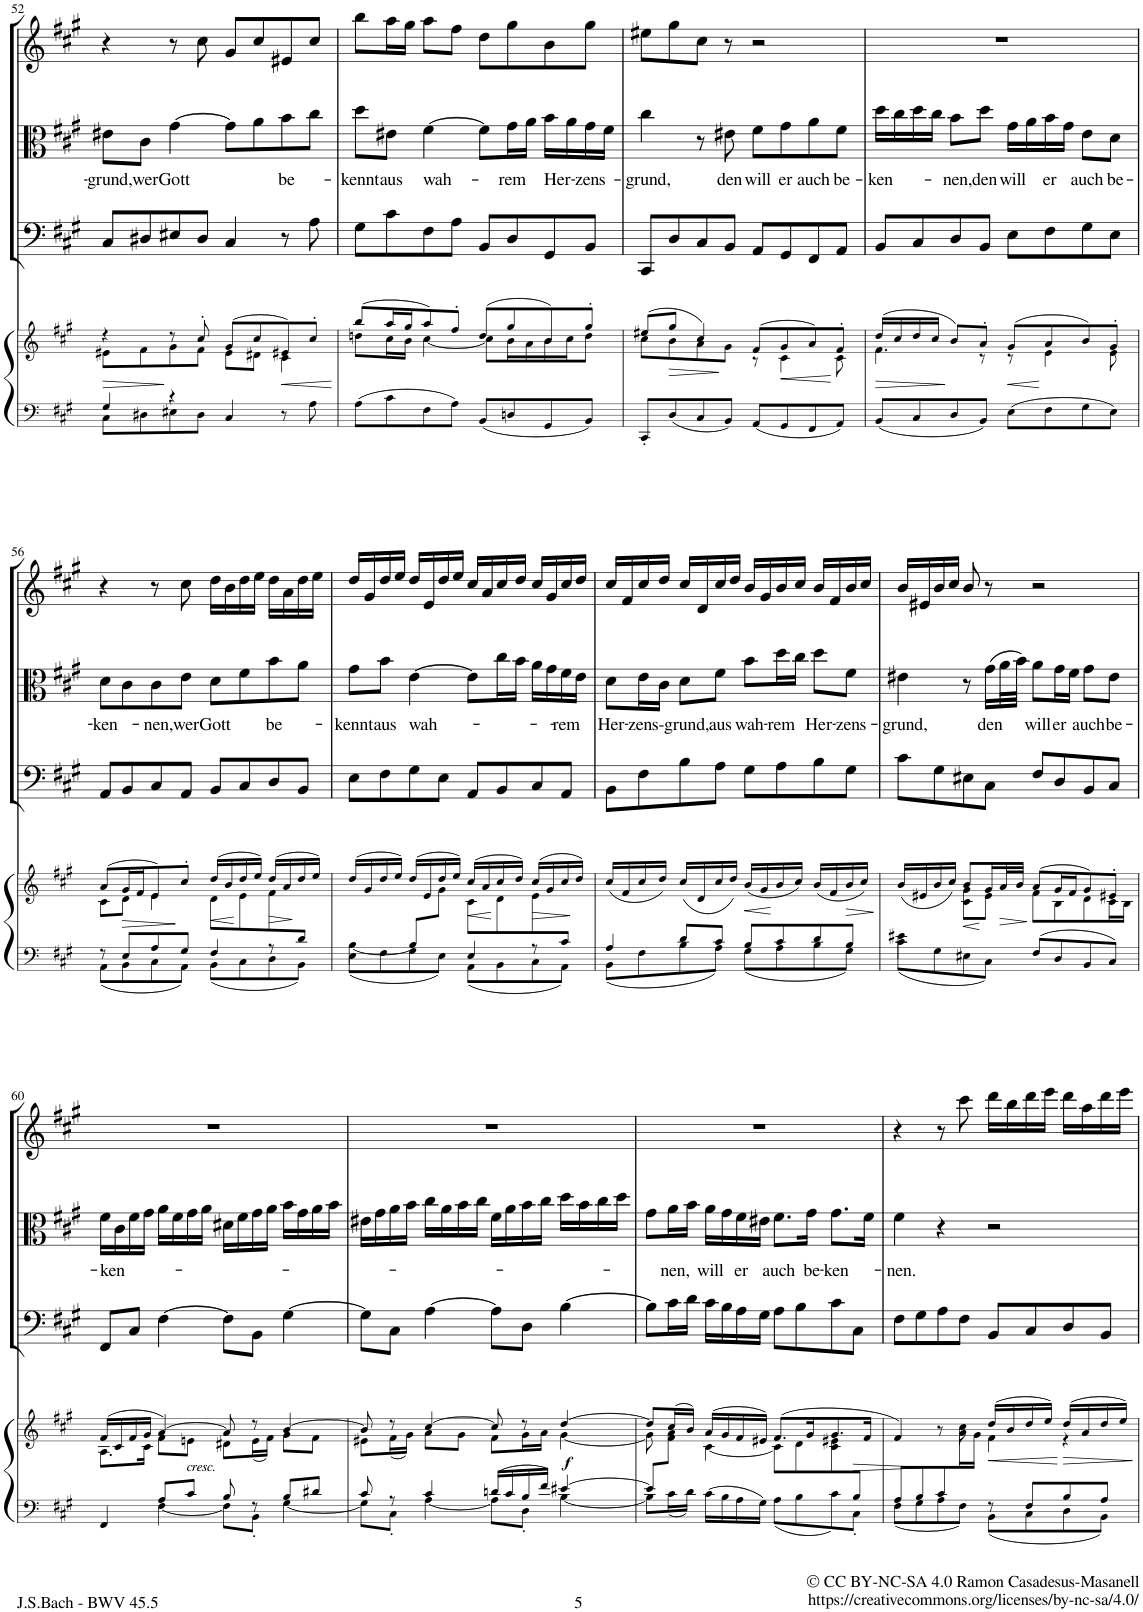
**kern	**kern	**dynam	**kern	**kern	**text	**kern
*part4	*part4	*part4	*part3	*part2	*part2	*part1
*staff5	*staff4	*staff4/5	*staff3	*staff2	*staff2	*staff1
*I"Piano reduction	*	*	*I"Continuo	*I"Alto	*	*I"Flauto traverso
*I'Pno	*	*	*	*	*	*I'Fl
!!LO:PB:g=z
*clefF4	*clefG2	*	*clefF4	*clefC3	*	*clefG2
*k[f#c#g#]	*k[f#c#g#]	*	*k[f#c#g#]	*k[f#c#g#]	*	*k[f#c#g#]
*M4/4	*M4/4	*	*M4/4	*M4/4	*	*M4/4
*met(c)	*met(c)	*	*met(c)	*met(c)	*	*met(c)
=52	=52	=52	=52	=52	=52	=52
*^	*	*	*	*	*	*
!	!	!	!LO:HP:b	!	!	!LO:LY:b	!
*	*	*^	*	*	*	*	*
4G#/	8C#\L	4r	8e#X\L	>	8C#/L	8e#X\L	grund,	4r
!	!	!	!	!	!	!	!LO:LY:b	!
.	8D#X\	.	8f#\	.	8D#X/	8c#\J	wer	.
!	!	!	!	!	!	!	!LO:LY:b	!
4r	8E#X\	8r	8g#\	.	8E#X/	[4g#\	Gott	8r
.	8D#\J	8cc#'/	8f#\J	.	8D#/J	.	.	8cc#\
4C#/	4ryy	(8g#/L	8e#\L	.	4C#/	8g#\L]	.	8g#/L
.	.	8cc#/	8d#X\J	.	.	8a\	.	8cc#/
!	!	!	!	!LO:HP:b	!	!	!LO:LY:b	!
8r	8ryy	8e#X/)	4c#\	<	8r	8b\	be	8e#X/
8ryy	8A\	8cc#'/J	.	.	8A\	8cc#\J	.	8cc#/J
*v	*v	*	*	*	*	*	*	*
*	*v	*v	*	*	*	*	*
.	.	]	.	.	.	.
=53	=53	=53	=53	=53	=53	=53
*	*^	*	*	*	*	*
!	!	!	!	!	!	!LO:LY:b	!
8A\L	(8bb/L	8ddn\L	.	8G#\L	8dd\L	kennt	8bb\L
!	!	!	!	!	!	!LO:LY:b	!
8c#\	16aa/L	16cc#\L	.	8c#\	8e#X\J	aus	16aa\L
.	16gg#/J	16b\JJ	.	.	.	.	16gg#\JJ
!	!	!	!	!	!	!LO:LY:b	!
8F#\	8aa/)	[4cc#\	.	8F#\	[4f#\	wah-	8aa\L
8A\J	8ff#'/J	.	.	8A\J	.	.	8ff#\J
8BB/L	(8dd/L	8cc#\L]	.	8BB/L	8f#\L]	.	8dd\L
!	!	!	!	!	!	!LO:LY:b	!
8Dn/	8gg#/	16b\L	.	8D/	16g#\L	rem	8gg#\
.	.	16a\	.	.	16a\JJ	.	.
!	!	!	!	!	!	!LO:LY:b	!
8GG#/	8b/)	16b\	.	8GG#/	16b\LL	Her-	8b\
.	.	16cc#\J	.	.	16a\	.	.
!	!	!	!	!	!	!LO:LY:b	!
8BB/J	8gg#'/J	8dd\J	.	8BB/J	16g#\	zens	8gg#\J
.	.	.	.	.	16f#\JJ	.	.
=54	=54	=54	=54	=54	=54	=54	=54
!	!	!	!	!	!	!LO:LY:b	!
8CC#'/L	(8ee#X/L	8cc#\L	.	8CC#/L	4cc#\	grund,	8ee#X\L
!	!	!	!LO:HP:b	!	!	!	!
8D/	8gg#/J	8b\	>	8D/	.	.	8gg#\
8C#/	4cc#/)	8a\	.	8C#/	8r	.	8cc#\J
!	!	!	!	!	!	!LO:LY:b	!
8BB/J	.	8g#\J	[	8BB/J	8e#X\	den	8r
!	!	!	!	!	!	!LO:LY:b	!
8AA/L	(8f#/L	8r	.	8AA/L	8f#\L	will	2r
!	!	!	!LO:HP:b	!	!	!LO:LY:b	!
8GG#/	8g#/	4c#\	<	8GG#/	8g#\	er	.
!	!	!	!	!	!	!LO:LY:b	!
8FF#/	8a/)	.	.	8FF#/	8a\	auch	.
!	!	!	!	!	!	!LO:LY:b	!
8AA/J	8f#'/J	8c#\	[	8AA/J	8f#\J	be-	.
=55	=55	=55	=55	=55	=55	=55	=55
!	!	!	!LO:HP:b	!	!	!LO:LY:b	!
8BB/L	(16dd/LL	4.f#\	>	8BB/L	16dd\LL	ken	1r
.	16cc#/	.	.	.	16cc#\	.	.
8C#/	16dd/	.	.	8C#/	16dd\	.	.
.	16cc#/JJ	.	.	.	16cc#\JJ	.	.
!	!	!	!	!	!	!LO:LY:b	!
8D/	8b/L)	.	]	8D/	8b\L	nen,	.
!	!	!	!	!	!	!LO:LY:b	!
8BB/J	8a'/J	8r	.	8BB/J	8dd\J	den	.
!	!	!	!LO:HP:b	!	!	!LO:LY:b	!
8E\L	(8g#/L	8r	<	8E\L	16g#\LL	will	.
.	.	.	.	.	16a\	.	.
!	!	!	!	!	!	!LO:LY:b	!
8F#\	8a/	4e\	]	8F#\	16b\	er	.
.	.	.	.	.	16g#\JJ	.	.
!	!	!	!	!	!	!LO:LY:b	!
8G#\	8b/)	.	.	8G#\	8e\L	auch	.
!	!	!	!	!	!	!LO:LY:b	!
8E\J	8g#'/J	8e\	.	8E\J	8d\J	be-	.
!!LO:LB:g=z
=56	=56	=56	=56	=56	=56	=56	=56
*^	*	*	*	*	*	*	*
*	*^	*	*	*	*	*	*	*
!	!	!	!	!	!	!	!	!LO:LY:b	!
2..ryy	8r	8AA\L	(8a/L	8c#\L	.	8AA/L	8d\L	ken	4r
!	!	!	!	!	!LO:HP:b	!	!	!	!
.	8E/L	8BB\	16g#/L	8d\J	>	8BB/	8c#\	.	.
.	.	.	16f#/J	.	.	.	.	.	.
!	!	!	!	!	!	!	!	!LO:LY:b	!
.	8A/	8C#\	8e/)	4e\	.	8C#/	8c#\	nen,	8r
!	!	!	!	!	!	!	!	!LO:LY:b	!
.	8G#/J	8AA\J	8cc#'/J	.	[	8AA/J	8e\J	wer	8cc#\
!	!	!	!	!	!LO:HP:b	!	!	!LO:LY:b	!
.	4F#/	8BB\L	(16dd/LL	8d\L	<	8BB/L	8d\L	Gott	16dd\LL
.	.	.	16b/	.	.	.	.	.	16b\
.	.	8C#\	16dd/	8e\	]	8C#/	8f#\	.	16dd\
.	.	.	16ee/JJ)	.	.	.	.	.	16ee\JJ
!	!	!	!	!	!LO:HP:b	!	!	!LO:LY:b	!
.	8r	8D\	(16dd/LL	8f#\	>	8D/	8b\	be	16dd\LL
.	.	.	16a/	.	.	.	.	.	16a\
8d/J	8ryy	8BB\J	16dd/	8ryy	[	8BB/J	8a\J	.	16dd\
.	.	.	16ee/JJ)	.	.	.	.	.	16ee\JJ
=57	=57	=57	=57	=57	=57	=57	=57	=57	=57
!	!	!	!	!	!	!	!	!LO:LY:b	!
[4B\	2ryy	8E\L	(16dd/LL	4.ryy	.	8E\L	8g#\L	kennt	16dd/LL
.	.	.	16g#/	.	.	.	.	.	16g#/
!	!	!	!	!	!	!	!	!LO:LY:b	!
.	.	8F#\	16dd/	.	.	8F#\	8b\J	aus	16dd/
.	.	.	16ee/JJ)	.	.	.	.	.	16ee/JJ
!	!	!	!	!	!	!	!	!LO:LY:b	!
8B/L]	.	8G#\	(16dd/LL	.	.	8G#\	[4e\	wah-	16dd/LL
.	.	.	16e/	.	.	.	.	.	16e/
2ryy	.	8E\J	16dd/	8g#\J	.	8E\J	.	.	16dd/
.	.	.	16ee/JJ)	.	.	.	.	.	16ee/JJ
!	!	!	!	!	!LO:HP:b	!	!	!	!
.	4E/	8AA\L	(16cc#/LL	8c#\L	<	8AA/L	8e\L]	.	16cc#/LL
.	.	.	16a/	.	.	.	.	.	16a/
.	.	8BB\	16cc#/	8d\	]	8BB/	16cc#\L	.	16cc#/
.	.	.	16dd/JJ)	.	.	.	16b\JJ	.	16dd/JJ
!	!	!	!	!	!LO:HP:b	!	!	!	!
.	8r	8C#\	(16cc#/LL	8e\	>	8C#/	16a\LL	.	16cc#/LL
.	.	.	16g#/	.	.	.	16g#\	.	16g#/
!	!	!	!	!	!	!	!	!LO:LY:b	!
8c#/J	8ryy	8AA\J	16cc#/	8ryy	.	8AA/J	16f#\	rem	16cc#/
.	.	.	16dd/JJ)	.	[	.	16e\JJ	.	16dd/JJ
*	*v	*v	*	*	*	*	*	*	*
*	*	*v	*v	*	*	*	*	*
=58	=58	=58	=58	=58	=58	=58	=58
!	!	!	!	!	!	!LO:LY:b	!
4A/	8BB\L	(16cc#/LL	.	8BB\L	8d\L	Her-	16cc#/LL
.	.	16f#/	.	.	.	.	16f#/
!	!	!	!	!	!	!LO:LY:b	!
.	8F#\	16cc#/	.	8F#\	16e\L	zens-	16cc#/
.	.	16dd/JJ)	.	.	16c#\JJ	.	16dd/JJ
!	!	!	!	!	!	!LO:LY:b	!
8d/L	8B\	(16cc#/LL	.	8B\	8d\L	grund,	16cc#/LL
.	.	16d/	.	.	.	.	16d/
!	!	!	!	!	!	!LO:LY:b	!
8c#/J	8A\J	16cc#/	.	8A\J	8f#\J	aus	16cc#/
.	.	16dd/JJ)	.	.	.	.	16dd/JJ
!	!	!	!LO:HP:b	!	!	!LO:LY:b	!
8B/L	8G#\L	(16b/LL	<	8G#\L	8b\L	wah-	16b/LL
.	.	16g#/	.	.	.	.	16g#/
!	!	!	!	!	!	!LO:LY:b	!
8c#/	8A\	16b/	]	8A\	16dd\L	rem	16b/
.	.	16cc#/JJ)	.	.	16cc#\JJ	.	16cc#/JJ
!	!	!	!	!	!	!LO:LY:b	!
8d/	8B\	(16b/LL	.	8B\	8dd\L	Her-	16b/LL
.	.	16f#/	.	.	.	.	16f#/
!	!	!	!LO:HP:b	!	!	!LO:LY:b	!
8B/J	8G#\J	16b/	>	8G#\J	8f#\J	zens-	16b/
.	.	16cc#/JJ)	.	.	.	.	16cc#/JJ
*v	*v	*	*	*	*	*	*
.	.	[	.	.	.	.
=59	=59	=59	=59	=59	=59	=59
*^	*^	*	*	*	*	*
!	!	!	!	!	!	!	!LO:LY:b	!
4e#X\	8c#\L	(<16b/LL	4ryy	.	8c#\L	4e#X\	grund,	16b/LL
.	.	16e#X/	.	.	.	.	.	16e#X/
.	8G#\	16b/	.	.	8G#\	.	.	16b/
.	.	16cc#/JJ)	.	.	.	.	.	16cc#/JJ
!	!	!	!	!LO:HP:b	!	!	!	!
2.ryy	8E#X\	8b/L	8c#\ 8g#\L	<	8E#X\	8r	.	8b/
!	!	!	!	!	!	!	!LO:LY:b	!
.	8C#\J	16g#/L	8e#\J	]	8C#\J	(16g#\LL	den	8r
!	!	!	!	!LO:HP:b	!	!	!	!
.	.	32a/L	.	>	.	32a\L	.	.
.	.	32b/JJJ	.	.	.	32b\JJJ)	.	.
!	!	!	!	!	!	!	!LO:LY:b	!
.	8F#/L	(8a/L	8f#\L	[	8F#/L	8a\L	will	2r
!	!	!	!	!	!	!	!LO:LY:b	!
.	8D/	16g#/L	8B\	.	8D/	16g#\L	er	.
.	.	16f#/J	.	.	.	16f#\JJ	.	.
!	!	!	!	!	!	!	!LO:LY:b	!
.	8BB/	8g#/)	8d\	.	8BB/	8g#\L	auch	.
!	!	!	!	!	!	!	!LO:LY:b	!
.	8C#/J	8e#X'/J	16c#\L	.	8C#/J	8e#\J	be-	.
.	.	.	16B\JJ	.	.	.	.	.
!!LO:LB:g=z
=60	=60	=60	=60	=60	=60	=60	=60	=60
!	!	!	!	!	!	!	!LO:LY:b	!
4FF#/	4ryy	(16f#/LL	8.A\L	.	8FF#/L	16f#\LL	ken-	1r
.	.	16c#/	.	.	.	16c#\	.	.
.	.	16f#/	.	.	8C#/J	16f#\	.	.
.	.	16g#/JJ	16c#\Jk	.	.	16g#\JJ	.	.
8A/L	[4F#\	[4a/)	8f#\L	.	[4F#\	16a\LL	.	.
.	.	.	.	.	.	16f#\	.	.
!	!	!	!LO:TX:b:i:t=cresc.	!	!	!	!	!
8c#/J	.	.	8en\J	.	.	16g#\	.	.
.	.	.	.	.	.	16a\JJ	.	.
8B/	8F#\L]	8a/]	8d#X\L	.	8F#\L]	16d#X\LL	.	.
.	.	.	.	.	.	16f#\	.	.
8r	8BB'\J	8r	(16e\L	.	8BB\J	16g#\	.	.
.	.	.	16f#\JJ)	.	.	16a\JJ	.	.
8B/L	[4G#\	[4b/	8g#\L	.	[4G#\	16b\LL	.	.
.	.	.	.	.	.	16g#\	.	.
8d#X/J	.	.	8f#\J	.	.	16a\	.	.
.	.	.	.	.	.	16b\JJ	.	.
=61	=61	=61	=61	=61	=61	=61	=61	=61
8c#/	8G#\L]	8b/]	8e#X\L	.	8G#\L]	16e#X\LL	.	1r
.	.	.	.	.	.	16g#\	.	.
8r	8C#'\J	8r	(16f#\L	.	8C#\J	16a\	.	.
.	.	.	16g#\JJ)	.	.	16b\JJ	.	.
4c#/	[4A\	[4cc#/	8a\L	.	[4A\	16cc#\LL	.	.
.	.	.	.	.	.	16a\	.	.
.	.	.	8g#\J	.	.	16b\	.	.
.	.	.	.	.	.	16cc#\JJ	.	.
16dn/LL	8A\L]	8cc#/]	8f#\L	.	8A\L]	16f#\LL	.	.
16c#/	.	.	.	.	.	16a\	.	.
16B/	8D'\J	8r	16g#\L	.	8D\J	16b\	.	.
16f#/JJ	.	.	16a\JJ	.	.	16cc#\JJ	.	.
!	!	!	!	!LO:DY:b	!	!	!	!
[4e#X/	[4B\	[4dd/	[4g#\	f	[4B\	16dd\LL	.	.
.	.	.	.	.	.	16b\	.	.
.	.	.	.	.	.	16cc#\	.	.
.	.	.	.	.	.	16dd\JJ	.	.
=62	=62	=62	=62	=62	=62	=62	=62	=62
*	*	*	*^	*	*	*	*	*
8e#/L]	8B\L]	8dd/L]	8ryy	8g#\]	.	8B\L]	8g#\L	.	1r
!	!	!	!	!	!	!	!	!LO:LY:b	!
2.ryy	16c#\L	(16cc#/L	8f#\ 8a\J	8ryy	.	16c#\L	16a\L	-nen,	.
.	16d\JJ	16b/JJ)	.	.	.	16d\JJ	16b\JJ	.	.
!	!	!	!	!	!	!	!	!LO:LY:b	!
.	16c#\LL	(16a/LL	[4c#\	4ryy	.	16c#\LL	16a\LL	will	.
.	16B\	16g#/	.	.	.	16B\	16g#\	.	.
!	!	!	!	!	!	!	!	!LO:LY:b	!
.	16A\	16f#/	.	.	.	16A\	16f#\	er	.
.	16G#\JJ	16e#X/JJ)	.	.	.	16G#\JJ	16e#X\JJ	.	.
!	!	!	!	!	!	!	!	!LO:LY:b	!
.	8A\L	(8.f#/L	8c#\L]	2ryy	.	8A\L	8.f#\L	auch	.
.	8B\	.	8d\	.	.	8B\	.	.	.
!	!	!	!	!	!	!	!	!LO:LY:b	!
.	.	16g#/K	.	.	.	.	16g#\Jk	be-	.
!	!	!	!	!	!	!	!	!LO:LY:b	!
.	8c#\	8.g#/	8c#\ 8e#X\	.	.	8c#\	8.g#\L	ken	.
!	!	!	!	!	!LO:HP:b=2	!	!	!	!
8B/J	8C#'<\J	.	8ryy	.	>	8C#\J	.	.	.
.	.	16f#/Jk	.	.	.	.	16f#\Jk	.	.
=63	=63	=63	=63	=63	=63	=63	=63	=63	=63
!	!	!	!	!	!	!	!	!LO:LY:b	!
8A/L	8F#\L	4f#/)	4ryy	4.ryy	.	8F#\L	4f#\	nen.	4r
8B/	8G#\	.	.	.	.	8G#\	.	.	.
8c#/	8A\	8r	8ryy	.	]	8A\	4r	.	8r
8ryy	8F#\J	8cc#\	8ryy	16a\L	.	8F#\J	.	.	8ccc#\
.	.	.	.	16g#\JJ	.	.	.	.	.
!	!	!	!	!	!LO:HP:b	!	!	!	!
8r	8BB\L	(16dd/LL	4f#\	2ryy	<	8BB/L	2r	.	16ddd\LL
.	.	16b/	.	.	.	.	.	.	16bb\
8F#/L	8C#\	16dd/	.	.	.	8C#/	.	.	16ddd\
.	.	16ee/JJ)	.	.	.	.	.	.	16eee\JJ
8B/	8D\	(16dd/LL	4r	.	]	8D/	.	.	16ddd\LL
.	.	16a/	.	.	.	.	.	.	16aa\
8A/J	8BB\J	16dd/	.	.	.	8BB/J	.	.	16ddd\
.	.	16ee/JJ)	.	.	.	.	.	.	16eee\JJ
*v	*v	*	*	*	*	*	*	*	*
*	*v	*v	*v	*	*	*	*	*
.	.	[	.	.	.	.
=	=	=	=	=	=	=
*-	*-	*-	*-	*-	*-	*-
